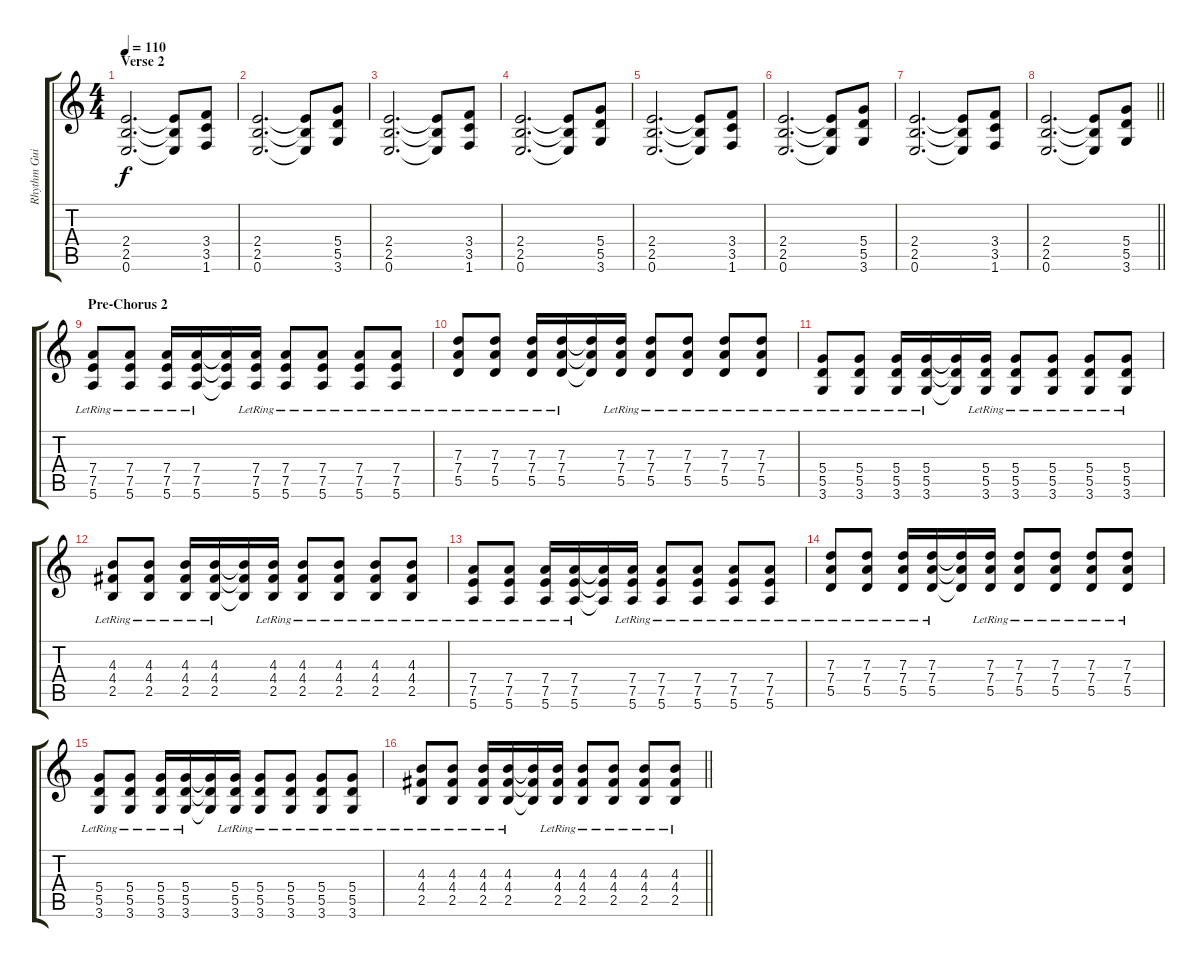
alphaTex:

\track ("Rhythm Guitar 2" "Rhythm Gui") {instrument distortionguitar}
\staff {score tabs}
\tuning (E4 B3 G3 D3 A2 E2) {hide}
\ts (4 4)
\section ("" "Verse 2")
\tempo 110
\clef g2
\ks c
(2.4 2.5 0.6).2{d dy f} (2.4{t} 2.5{t} 0.6{t}).8 (3.4 3.5 1.6).8 |
(2.4 2.5 0.6).2{d} (2.4{t} 2.5{t} 0.6{t}).8 (5.4 5.5 3.6).8 |
(2.4 2.5 0.6).2{d} (2.4{t} 2.5{t} 0.6{t}).8 (3.4 3.5 1.6).8 |
(2.4 2.5 0.6).2{d} (2.4{t} 2.5{t} 0.6{t}).8 (5.4 5.5 3.6).8 |
(2.4 2.5 0.6).2{d} (2.4{t} 2.5{t} 0.6{t}).8 (3.4 3.5 1.6).8 |
(2.4 2.5 0.6).2{d} (2.4{t} 2.5{t} 0.6{t}).8 (5.4 5.5 3.6).8 |
(2.4 2.5 0.6).2{d} (2.4{t} 2.5{t} 0.6{t}).8 (3.4 3.5 1.6).8 |
\barLineRight lightlight
(2.4 2.5 0.6).2{d} (2.4{t} 2.5{t} 0.6{t}).8 (5.4 5.5 3.6).8 |
\section ("" "Pre-Chorus 2")
(7.4{lr} 7.5{lr} 5.6{lr}).8 (7.4{lr} 7.5{lr} 5.6{lr}).8 (7.4{lr} 7.5{lr} 5.6{lr}).16 (7.4{lr} 7.5{lr} 5.6{lr}).16 (7.4{t} 7.5{t} 5.6{t}).16 (7.4{lr} 7.5{lr} 5.6{lr}).16 (7.4{lr} 7.5{lr} 5.6{lr}).8 (7.4{lr} 7.5{lr} 5.6{lr}).8 (7.4{lr} 7.5{lr} 5.6{lr}).8 (7.4{lr} 7.5{lr} 5.6{lr}).8 |
(7.3{lr} 7.4{lr} 5.5{lr}).8 (7.3{lr} 7.4{lr} 5.5{lr}).8 (7.3{lr} 7.4{lr} 5.5{lr}).16 (7.3{lr} 7.4{lr} 5.5{lr}).16 (7.3{t} 7.4{t} 5.5{t}).16 (7.3{lr} 7.4{lr} 5.5{lr}).16 (7.3{lr} 7.4{lr} 5.5{lr}).8 (7.3{lr} 7.4{lr} 5.5{lr}).8 (7.3{lr} 7.4{lr} 5.5{lr}).8 (7.3{lr} 7.4{lr} 5.5{lr}).8 |
(5.4{lr} 5.5{lr} 3.6{lr}).8 (5.4{lr} 5.5{lr} 3.6{lr}).8 (5.4{lr} 5.5{lr} 3.6{lr}).16 (5.4{lr} 5.5{lr} 3.6{lr}).16 (5.4{t} 5.5{t} 3.6{t}).16 (5.4{lr} 5.5{lr} 3.6{lr}).16 (5.4{lr} 5.5{lr} 3.6{lr}).8 (5.4{lr} 5.5{lr} 3.6{lr}).8 (5.4{lr} 5.5{lr} 3.6{lr}).8 (5.4{lr} 5.5{lr} 3.6{lr}).8 |
(4.3{lr} 4.4{lr} 2.5{lr}).8 (4.3{lr} 4.4{lr} 2.5{lr}).8 (4.3{lr} 4.4{lr} 2.5{lr}).16 (4.3{lr} 4.4{lr} 2.5{lr}).16 (4.3{t} 4.4{t} 2.5{t}).16 (4.3{lr} 4.4{lr} 2.5{lr}).16 (4.3{lr} 4.4{lr} 2.5{lr}).8 (4.3{lr} 4.4{lr} 2.5{lr}).8 (4.3{lr} 4.4{lr} 2.5{lr}).8 (4.3{lr} 4.4{lr} 2.5{lr}).8 |
(7.4{lr} 7.5{lr} 5.6{lr}).8 (7.4{lr} 7.5{lr} 5.6{lr}).8 (7.4{lr} 7.5{lr} 5.6{lr}).16 (7.4{lr} 7.5{lr} 5.6{lr}).16 (7.4{t} 7.5{t} 5.6{t}).16 (7.4{lr} 7.5{lr} 5.6{lr}).16 (7.4{lr} 7.5{lr} 5.6{lr}).8 (7.4{lr} 7.5{lr} 5.6{lr}).8 (7.4{lr} 7.5{lr} 5.6{lr}).8 (7.4{lr} 7.5{lr} 5.6{lr}).8 |
(7.3{lr} 7.4{lr} 5.5{lr}).8 (7.3{lr} 7.4{lr} 5.5{lr}).8 (7.3{lr} 7.4{lr} 5.5{lr}).16 (7.3{lr} 7.4{lr} 5.5{lr}).16 (7.3{t} 7.4{t} 5.5{t}).16 (7.3{lr} 7.4{lr} 5.5{lr}).16 (7.3{lr} 7.4{lr} 5.5{lr}).8 (7.3{lr} 7.4{lr} 5.5{lr}).8 (7.3{lr} 7.4{lr} 5.5{lr}).8 (7.3{lr} 7.4{lr} 5.5{lr}).8 |
(5.4{lr} 5.5{lr} 3.6{lr}).8 (5.4{lr} 5.5{lr} 3.6{lr}).8 (5.4{lr} 5.5{lr} 3.6{lr}).16 (5.4{lr} 5.5{lr} 3.6{lr}).16 (5.4{t} 5.5{t} 3.6{t}).16 (5.4{lr} 5.5{lr} 3.6{lr}).16 (5.4{lr} 5.5{lr} 3.6{lr}).8 (5.4{lr} 5.5{lr} 3.6{lr}).8 (5.4{lr} 5.5{lr} 3.6{lr}).8 (5.4{lr} 5.5{lr} 3.6{lr}).8 |
\barLineRight lightlight
(4.3{lr} 4.4{lr} 2.5{lr}).8 (4.3{lr} 4.4{lr} 2.5{lr}).8 (4.3{lr} 4.4{lr} 2.5{lr}).16 (4.3{lr} 4.4{lr} 2.5{lr}).16 (4.3{t} 4.4{t} 2.5{t}).16 (4.3{lr} 4.4{lr} 2.5{lr}).16 (4.3{lr} 4.4{lr} 2.5{lr}).8 (4.3{lr} 4.4{lr} 2.5{lr}).8 (4.3{lr} 4.4{lr} 2.5{lr}).8 (4.3{lr} 4.4{lr} 2.5{lr}).8
